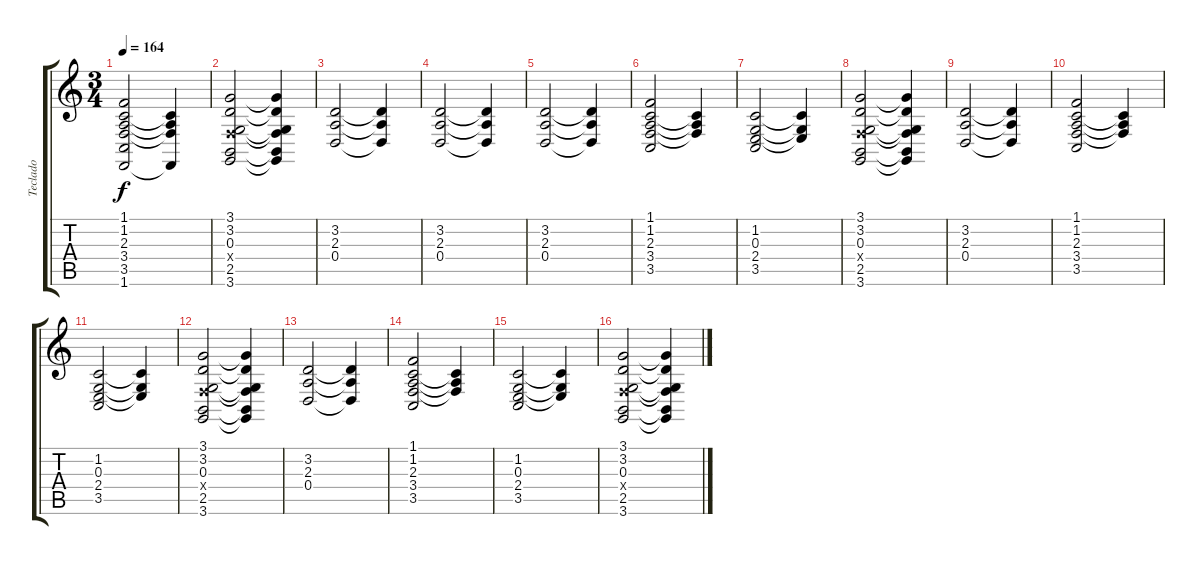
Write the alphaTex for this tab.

\track ("Teclado" "Teclado") {instrument drawbarorgan}
\staff {score tabs}
\tuning (E4 B3 G3 D3 A2 E2) {hide}
\ts (3 4)
\tempo 164
\clef g2
\ks c
(1.1 1.2 2.3 3.4 3.5 1.6).2{dy f} (1.2{t} 2.3{t} 3.4{t} 1.6{t}).4 |
(3.1 3.2 0.3 3.4{x} 2.5 3.6).2 (3.1{t} 3.2{t} 0.3{t} 3.4{t} 2.5{t} 3.6{t}).4 |
(3.2 2.3 0.4).2 (3.2{t} 2.3{t} 0.4{t}).4 |
(3.2 2.3 0.4).2 (3.2{t} 2.3{t} 0.4{t}).4 |
(3.2 2.3 0.4).2 (3.2{t} 2.3{t} 0.4{t}).4 |
(1.1 1.2 2.3 3.4 3.5).2 (1.2{t} 2.3{t} 3.4{t}).4 |
(1.2 0.3 2.4 3.5).2 (1.2{t} 0.3{t} 2.4{t}).4 |
(3.1 3.2 0.3 3.4{x} 2.5 3.6).2 (3.1{t} 3.2{t} 0.3{t} 3.4{t} 2.5{t} 3.6{t}).4 |
(3.2 2.3 0.4).2 (3.2{t} 2.3{t} 0.4{t}).4 |
(1.1 1.2 2.3 3.4 3.5).2 (1.2{t} 2.3{t} 3.4{t}).4 |
(1.2 0.3 2.4 3.5).2 (1.2{t} 0.3{t} 2.4{t}).4 |
(3.1 3.2 0.3 3.4{x} 2.5 3.6).2 (3.1{t} 3.2{t} 0.3{t} 3.4{t} 2.5{t} 3.6{t}).4 |
(3.2 2.3 0.4).2 (3.2{t} 2.3{t} 0.4{t}).4 |
(1.1 1.2 2.3 3.4 3.5).2 (1.2{t} 2.3{t} 3.4{t}).4 |
(1.2 0.3 2.4 3.5).2 (1.2{t} 0.3{t} 2.4{t}).4 |
(3.1 3.2 0.3 3.4{x} 2.5 3.6).2 (3.1{t} 3.2{t} 0.3{t} 3.4{t} 2.5{t} 3.6{t}).4
